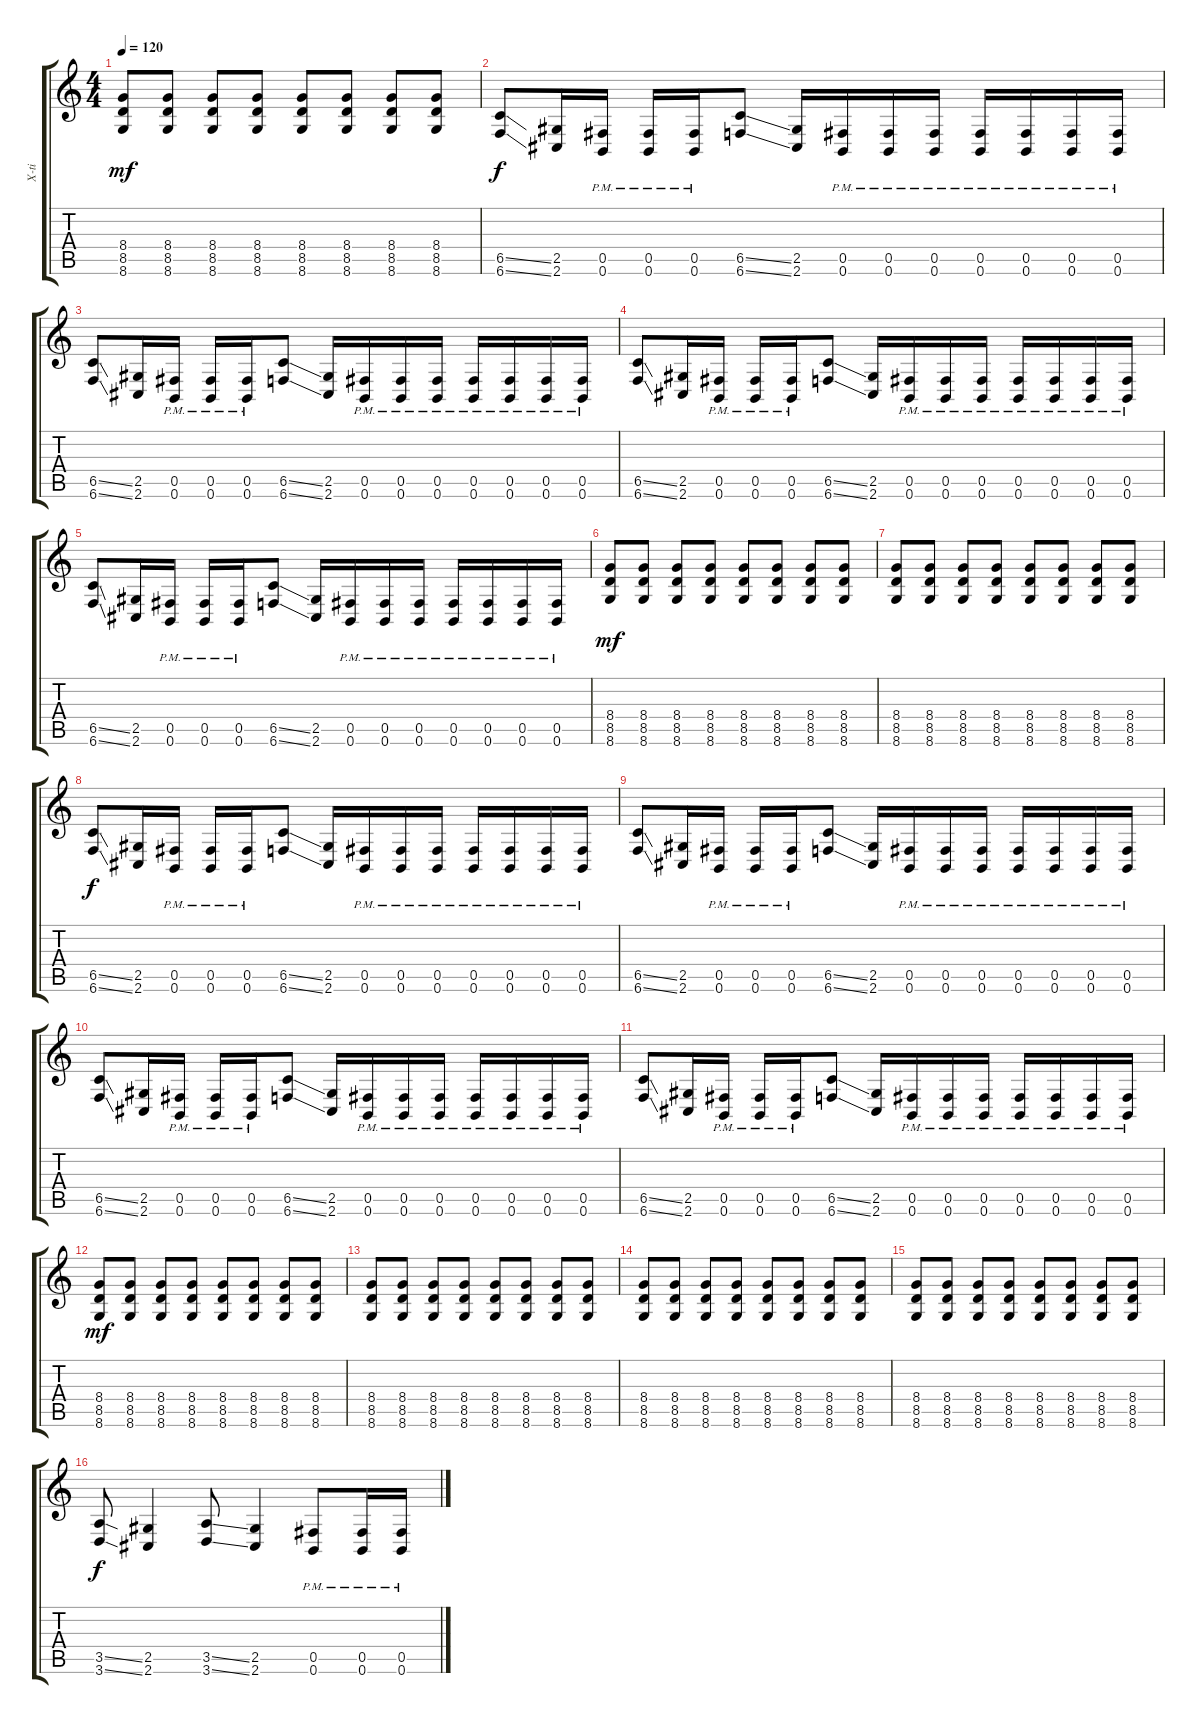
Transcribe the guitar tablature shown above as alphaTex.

\track ("X-ti" "X-ti") {instrument distortionguitar}
\staff {score tabs}
\tuning (Db4 Ab3 E3 B2 Gb2 B1) {hide}
\ts (4 4)
\tempo 120
\clef g2
\ks c
(8.4 8.5 8.6).8{dy mf} (8.4 8.5 8.6).8 (8.4 8.5 8.6).8 (8.4 8.5 8.6).8 (8.4 8.5 8.6).8 (8.4 8.5 8.6).8 (8.4 8.5 8.6).8 (8.4 8.5 8.6).8 |
(6.5{ss} 6.6{ss}).8{dy f} (2.5 2.6).16 (0.5{pm} 0.6{pm}).16 (0.5{pm} 0.6{pm}).16 (0.5{pm} 0.6{pm}).16 (6.5{ss} 6.6{ss}).8 (2.5 2.6).16 (0.5{pm} 0.6{pm}).16 (0.5{pm} 0.6{pm}).16 (0.5{pm} 0.6{pm}).16 (0.5{pm} 0.6{pm}).16 (0.5{pm} 0.6{pm}).16 (0.5{pm} 0.6{pm}).16 (0.5{pm} 0.6{pm}).16 |
(6.5{ss} 6.6{ss}).8 (2.5 2.6).16 (0.5{pm} 0.6{pm}).16 (0.5{pm} 0.6{pm}).16 (0.5{pm} 0.6{pm}).16 (6.5{ss} 6.6{ss}).8 (2.5 2.6).16 (0.5{pm} 0.6{pm}).16 (0.5{pm} 0.6{pm}).16 (0.5{pm} 0.6{pm}).16 (0.5{pm} 0.6{pm}).16 (0.5{pm} 0.6{pm}).16 (0.5{pm} 0.6{pm}).16 (0.5{pm} 0.6{pm}).16 |
(6.5{ss} 6.6{ss}).8 (2.5 2.6).16 (0.5{pm} 0.6{pm}).16 (0.5{pm} 0.6{pm}).16 (0.5{pm} 0.6{pm}).16 (6.5{ss} 6.6{ss}).8 (2.5 2.6).16 (0.5{pm} 0.6{pm}).16 (0.5{pm} 0.6{pm}).16 (0.5{pm} 0.6{pm}).16 (0.5{pm} 0.6{pm}).16 (0.5{pm} 0.6{pm}).16 (0.5{pm} 0.6{pm}).16 (0.5{pm} 0.6{pm}).16 |
(6.5{ss} 6.6{ss}).8 (2.5 2.6).16 (0.5{pm} 0.6{pm}).16 (0.5{pm} 0.6{pm}).16 (0.5{pm} 0.6{pm}).16 (6.5{ss} 6.6{ss}).8 (2.5 2.6).16 (0.5{pm} 0.6{pm}).16 (0.5{pm} 0.6{pm}).16 (0.5{pm} 0.6{pm}).16 (0.5{pm} 0.6{pm}).16 (0.5{pm} 0.6{pm}).16 (0.5{pm} 0.6{pm}).16 (0.5{pm} 0.6{pm}).16 |
(8.4 8.5 8.6).8{dy mf} (8.4 8.5 8.6).8 (8.4 8.5 8.6).8 (8.4 8.5 8.6).8 (8.4 8.5 8.6).8 (8.4 8.5 8.6).8 (8.4 8.5 8.6).8 (8.4 8.5 8.6).8 |
(8.4 8.5 8.6).8 (8.4 8.5 8.6).8 (8.4 8.5 8.6).8 (8.4 8.5 8.6).8 (8.4 8.5 8.6).8 (8.4 8.5 8.6).8 (8.4 8.5 8.6).8 (8.4 8.5 8.6).8 |
(6.5{ss} 6.6{ss}).8{dy f} (2.5 2.6).16 (0.5{pm} 0.6{pm}).16 (0.5{pm} 0.6{pm}).16 (0.5{pm} 0.6{pm}).16 (6.5{ss} 6.6{ss}).8 (2.5 2.6).16 (0.5{pm} 0.6{pm}).16 (0.5{pm} 0.6{pm}).16 (0.5{pm} 0.6{pm}).16 (0.5{pm} 0.6{pm}).16 (0.5{pm} 0.6{pm}).16 (0.5{pm} 0.6{pm}).16 (0.5{pm} 0.6{pm}).16 |
(6.5{ss} 6.6{ss}).8 (2.5 2.6).16 (0.5{pm} 0.6{pm}).16 (0.5{pm} 0.6{pm}).16 (0.5{pm} 0.6{pm}).16 (6.5{ss} 6.6{ss}).8 (2.5 2.6).16 (0.5{pm} 0.6{pm}).16 (0.5{pm} 0.6{pm}).16 (0.5{pm} 0.6{pm}).16 (0.5{pm} 0.6{pm}).16 (0.5{pm} 0.6{pm}).16 (0.5{pm} 0.6{pm}).16 (0.5{pm} 0.6{pm}).16 |
(6.5{ss} 6.6{ss}).8 (2.5 2.6).16 (0.5{pm} 0.6{pm}).16 (0.5{pm} 0.6{pm}).16 (0.5{pm} 0.6{pm}).16 (6.5{ss} 6.6{ss}).8 (2.5 2.6).16 (0.5{pm} 0.6{pm}).16 (0.5{pm} 0.6{pm}).16 (0.5{pm} 0.6{pm}).16 (0.5{pm} 0.6{pm}).16 (0.5{pm} 0.6{pm}).16 (0.5{pm} 0.6{pm}).16 (0.5{pm} 0.6{pm}).16 |
(6.5{ss} 6.6{ss}).8 (2.5 2.6).16 (0.5{pm} 0.6{pm}).16 (0.5{pm} 0.6{pm}).16 (0.5{pm} 0.6{pm}).16 (6.5{ss} 6.6{ss}).8 (2.5 2.6).16 (0.5{pm} 0.6{pm}).16 (0.5{pm} 0.6{pm}).16 (0.5{pm} 0.6{pm}).16 (0.5{pm} 0.6{pm}).16 (0.5{pm} 0.6{pm}).16 (0.5{pm} 0.6{pm}).16 (0.5{pm} 0.6{pm}).16 |
(8.4 8.5 8.6).8{dy mf} (8.4 8.5 8.6).8 (8.4 8.5 8.6).8 (8.4 8.5 8.6).8 (8.4 8.5 8.6).8 (8.4 8.5 8.6).8 (8.4 8.5 8.6).8 (8.4 8.5 8.6).8 |
(8.4 8.5 8.6).8 (8.4 8.5 8.6).8 (8.4 8.5 8.6).8 (8.4 8.5 8.6).8 (8.4 8.5 8.6).8 (8.4 8.5 8.6).8 (8.4 8.5 8.6).8 (8.4 8.5 8.6).8 |
(8.4 8.5 8.6).8 (8.4 8.5 8.6).8 (8.4 8.5 8.6).8 (8.4 8.5 8.6).8 (8.4 8.5 8.6).8 (8.4 8.5 8.6).8 (8.4 8.5 8.6).8 (8.4 8.5 8.6).8 |
(8.4 8.5 8.6).8 (8.4 8.5 8.6).8 (8.4 8.5 8.6).8 (8.4 8.5 8.6).8 (8.4 8.5 8.6).8 (8.4 8.5 8.6).8 (8.4 8.5 8.6).8 (8.4 8.5 8.6).8 |
(3.5{ss} 3.6{ss}).8{dy f} (2.5 2.6).4 (3.5{ss} 3.6{ss}).8 (2.5 2.6).4 (0.5{pm} 0.6{pm}).8 (0.5{pm} 0.6{pm}).16 (0.5{pm} 0.6{pm}).16
